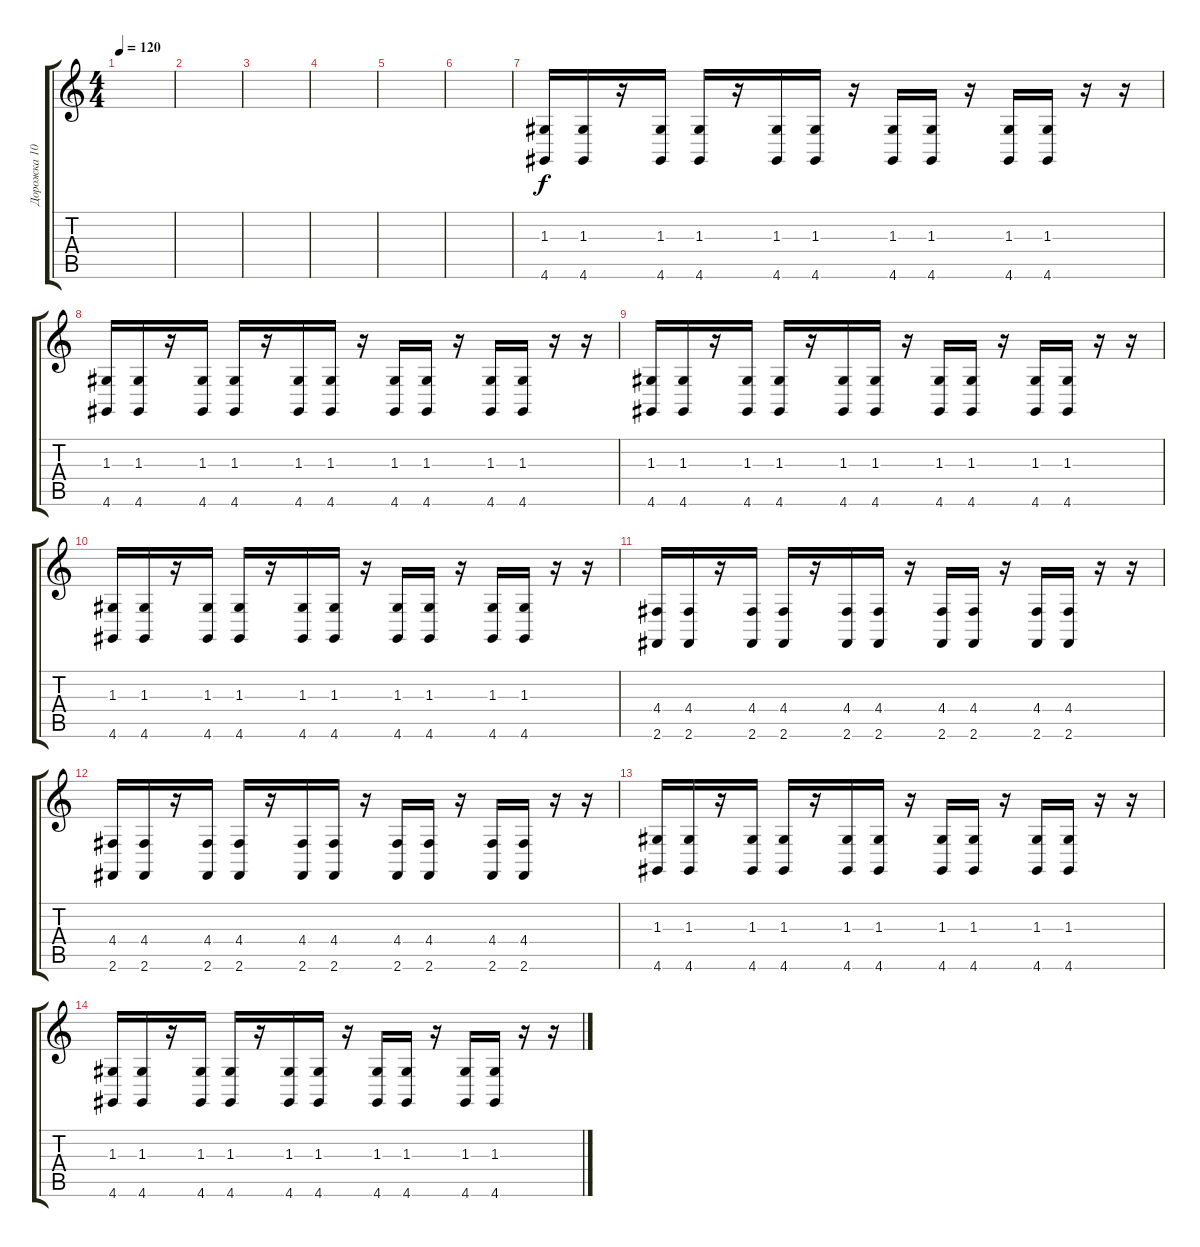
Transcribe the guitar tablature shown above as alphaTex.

\track ("Дорожка 10" "Дорожка 10") {instrument lead2sawtooth}
\staff {score tabs}
\tuning (E4 B3 G3 D3 A2 E2) {hide}
\ts (4 4)
\tempo 120
\clef g2
\ks c
|
|
|
|
|
|
(1.3 4.6).16 (1.3 4.6).16 r.16 (1.3 4.6).16 (1.3 4.6).16 r.16 (1.3 4.6).16 (1.3 4.6).16 r.16 (1.3 4.6).16 (1.3 4.6).16 r.16 (1.3 4.6).16 (1.3 4.6).16 r.16 r.16 |
(1.3 4.6).16 (1.3 4.6).16 r.16 (1.3 4.6).16 (1.3 4.6).16 r.16 (1.3 4.6).16 (1.3 4.6).16 r.16 (1.3 4.6).16 (1.3 4.6).16 r.16 (1.3 4.6).16 (1.3 4.6).16 r.16 r.16 |
(1.3 4.6).16 (1.3 4.6).16 r.16 (1.3 4.6).16 (1.3 4.6).16 r.16 (1.3 4.6).16 (1.3 4.6).16 r.16 (1.3 4.6).16 (1.3 4.6).16 r.16 (1.3 4.6).16 (1.3 4.6).16 r.16 r.16 |
(1.3 4.6).16 (1.3 4.6).16 r.16 (1.3 4.6).16 (1.3 4.6).16 r.16 (1.3 4.6).16 (1.3 4.6).16 r.16 (1.3 4.6).16 (1.3 4.6).16 r.16 (1.3 4.6).16 (1.3 4.6).16 r.16 r.16 |
(4.4 2.6).16 (4.4 2.6).16 r.16 (4.4 2.6).16 (4.4 2.6).16 r.16 (4.4 2.6).16 (4.4 2.6).16 r.16 (4.4 2.6).16 (4.4 2.6).16 r.16 (4.4 2.6).16 (4.4 2.6).16 r.16 r.16 |
(4.4 2.6).16 (4.4 2.6).16 r.16 (4.4 2.6).16 (4.4 2.6).16 r.16 (4.4 2.6).16 (4.4 2.6).16 r.16 (4.4 2.6).16 (4.4 2.6).16 r.16 (4.4 2.6).16 (4.4 2.6).16 r.16 r.16 |
(1.3 4.6).16 (1.3 4.6).16 r.16 (1.3 4.6).16 (1.3 4.6).16 r.16 (1.3 4.6).16 (1.3 4.6).16 r.16 (1.3 4.6).16 (1.3 4.6).16 r.16 (1.3 4.6).16 (1.3 4.6).16 r.16 r.16 |
(1.3 4.6).16 (1.3 4.6).16 r.16 (1.3 4.6).16 (1.3 4.6).16 r.16 (1.3 4.6).16 (1.3 4.6).16 r.16 (1.3 4.6).16 (1.3 4.6).16 r.16 (1.3 4.6).16 (1.3 4.6).16 r.16 r.16
